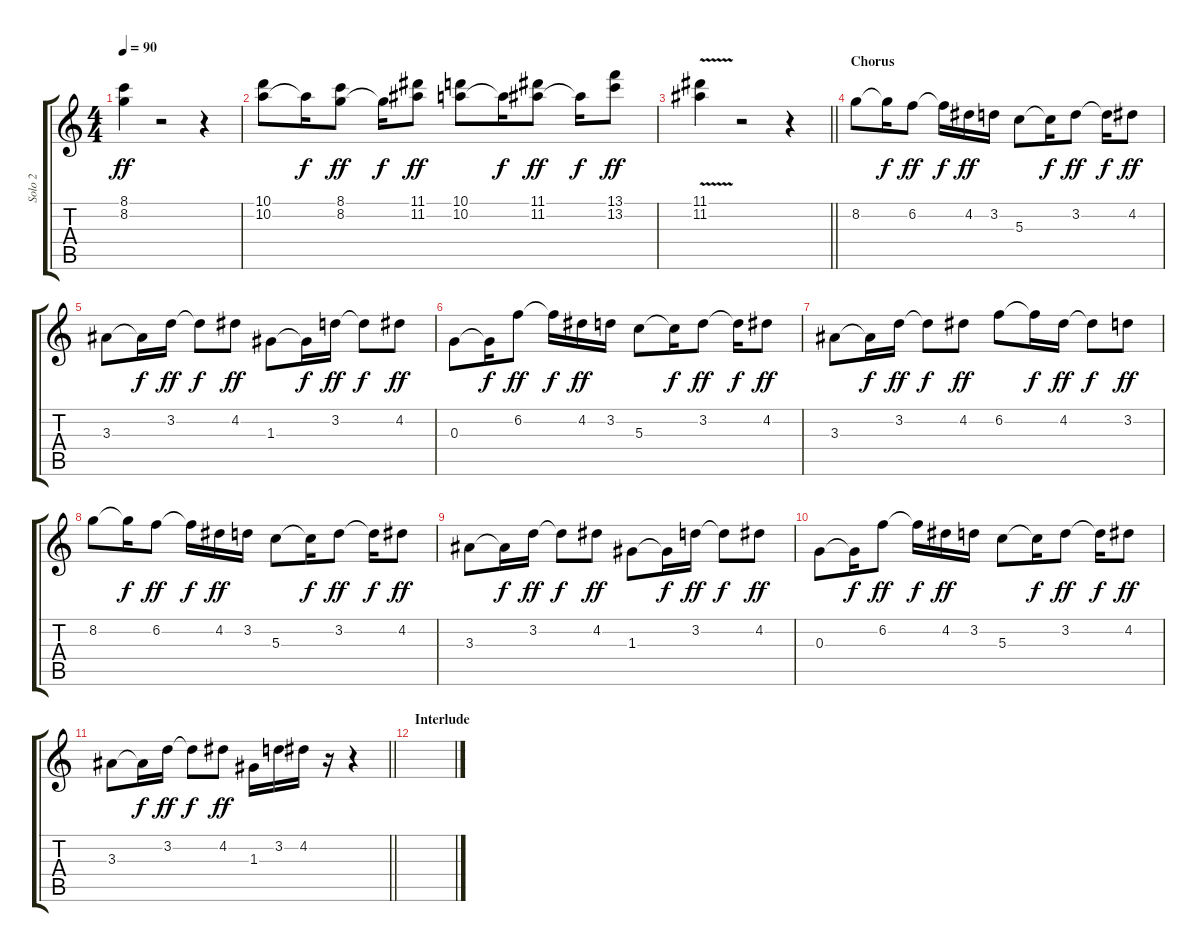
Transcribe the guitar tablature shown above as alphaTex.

\track ("Solo 2" "Solo 2") {instrument overdrivenguitar}
\staff {score tabs}
\tuning (E4 B3 G3 D3 A2 D2) {hide}
\ts (4 4)
\tempo 90
\clef g2
\ks c
(8.1 8.2).4{dy ff} r.2 r.4 |
(10.1 10.2).8 10.2{t}.16{dy f} (8.1 8.2).8{dy ff} 8.2{t}.16{dy f} (11.1 11.2).8{dy ff} (10.1 10.2).8 10.2{t}.16{dy f} (11.1 11.2).8{dy ff} 11.2{t}.16{dy f} (13.1 13.2).8{dy ff} |
\barLineRight lightlight
(11.1 11.2{v}).4 r.2 r.4 |
\section ("" "Chorus")
8.2.8 8.2{t}.16{dy f} 6.2.8{dy ff} 6.2{t}.16{dy f} 4.2.16{dy ff} 3.2.16 5.3.8 5.3{t}.16{dy f} 3.2.8{dy ff} 3.2{t}.16{dy f} 4.2.8{dy ff} |
3.3.8 3.3{t}.16{dy f} 3.2.16{dy ff} 3.2{t}.8{dy f} 4.2.8{dy ff} 1.3.8 1.3{t}.16{dy f} 3.2.16{dy ff} 3.2{t}.8{dy f} 4.2.8{dy ff} |
0.3.8 0.3{t}.16{dy f} 6.2.8{dy ff} 6.2{t}.16{dy f} 4.2.16{dy ff} 3.2.16 5.3.8 5.3{t}.16{dy f} 3.2.8{dy ff} 3.2{t}.16{dy f} 4.2.8{dy ff} |
3.3.8 3.3{t}.16{dy f} 3.2.16{dy ff} 3.2{t}.8{dy f} 4.2.8{dy ff} 6.2.8 6.2{t}.16{dy f} 4.2.16{dy ff} 4.2{t}.8{dy f} 3.2.8{dy ff} |
8.2.8 8.2{t}.16{dy f} 6.2.8{dy ff} 6.2{t}.16{dy f} 4.2.16{dy ff} 3.2.16 5.3.8 5.3{t}.16{dy f} 3.2.8{dy ff} 3.2{t}.16{dy f} 4.2.8{dy ff} |
3.3.8 3.3{t}.16{dy f} 3.2.16{dy ff} 3.2{t}.8{dy f} 4.2.8{dy ff} 1.3.8 1.3{t}.16{dy f} 3.2.16{dy ff} 3.2{t}.8{dy f} 4.2.8{dy ff} |
0.3.8 0.3{t}.16{dy f} 6.2.8{dy ff} 6.2{t}.16{dy f} 4.2.16{dy ff} 3.2.16 5.3.8 5.3{t}.16{dy f} 3.2.8{dy ff} 3.2{t}.16{dy f} 4.2.8{dy ff} |
\barLineRight lightlight
3.3.8 3.3{t}.16{dy f} 3.2.16{dy ff} 3.2{t}.8{dy f} 4.2.8{dy ff} 1.3.16 3.2.16 4.2.16 r.16 r.4 |
\section ("" "Interlude")
